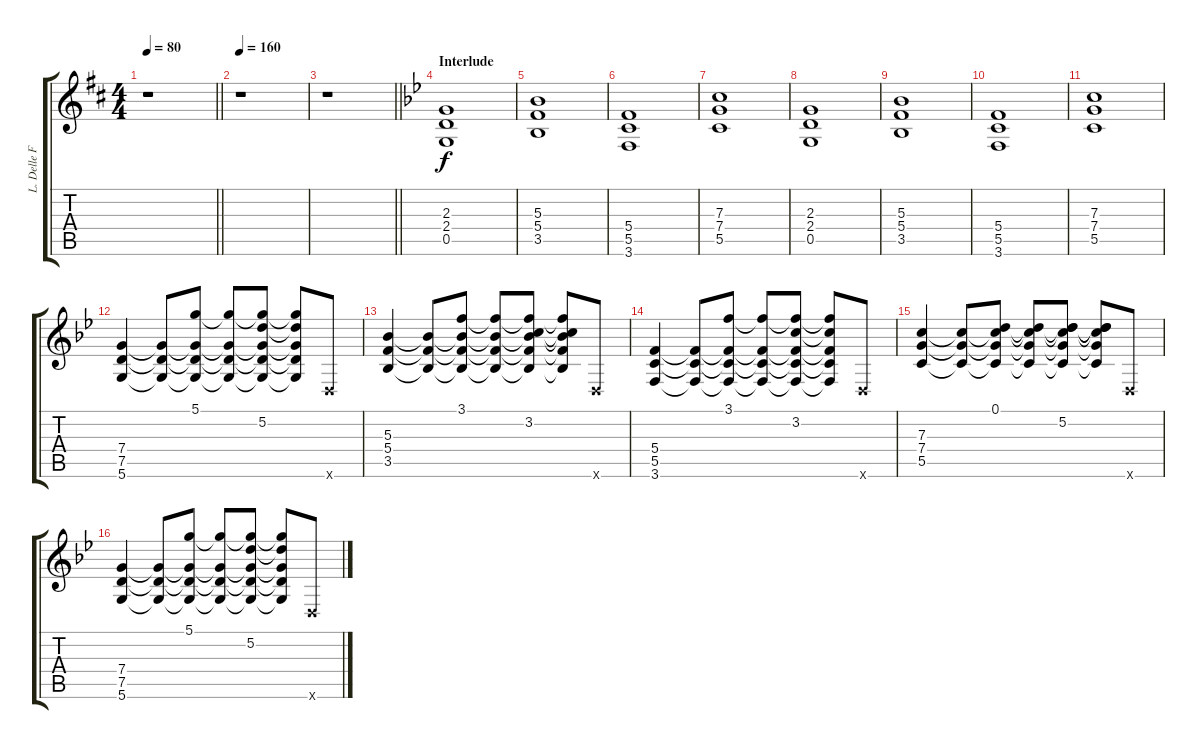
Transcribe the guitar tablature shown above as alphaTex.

\track ("L. Delle Fave (Dist. Guitar R)" "L. Delle F") {instrument overdrivenguitar}
\staff {score tabs}
\tuning (D4 A3 F3 C3 G2 D2) {hide}
\ts (4 4)
\tempo 80
\clef g2
\barLineRight lightlight
\ks bminor
r.1{dy f} |
\tempo 160
r.1 |
\barLineRight lightlight
r.1 |
\section ("" "Interlude")
\ks gminor
(2.3 2.4 0.5).1 |
(5.3 5.4 3.5).1 |
(5.4 5.5 3.6).1 |
(7.3 7.4 5.5).1 |
(2.3 2.4 0.5).1 |
(5.3 5.4 3.5).1 |
(5.4 5.5 3.6).1 |
(7.3 7.4 5.5).1 |
(7.4 7.5 5.6).4 (7.4{t} 7.5{t} 5.6{t}).8 (5.1 7.4{t} 7.5{t} 5.6{t}).8 (5.1{t} 7.4{t} 7.5{t} 5.6{t}).8 (5.1{t} 5.2 7.4{t} 7.5{t} 5.6{t}).8 (5.1{t} 5.2{t} 7.4{t} 7.5{t} 5.6{t}).8 0.6{x}.8 |
(5.3 5.4 3.5).4 (5.3{t} 5.4{t} 3.5{t}).8 (3.1 5.3{t} 5.4{t} 3.5{t}).8 (3.1{t} 5.3{t} 5.4{t} 3.5{t}).8 (3.1{t} 3.2 5.3{t} 5.4{t} 3.5{t}).8 (3.1{t} 3.2{t} 5.3{t} 5.4{t} 3.5{t}).8 0.6{x}.8 |
(5.4 5.5 3.6).4 (5.4{t} 5.5{t} 3.6{t}).8 (3.1 5.4{t} 5.5{t} 3.6{t}).8 (3.1{t} 5.4{t} 5.5{t} 3.6{t}).8 (3.1{t} 3.2 5.4{t} 5.5{t} 3.6{t}).8 (3.1{t} 3.2{t} 5.4{t} 5.5{t} 3.6{t}).8 0.6{x}.8 |
(7.3 7.4 5.5).4 (7.3{t} 7.4{t} 5.5{t}).8 (0.1 7.3{t} 7.4{t} 5.5{t}).8 (0.1{t} 7.3{t} 7.4{t} 5.5{t}).8 (0.1{t} 5.2 7.3{t} 7.4{t} 5.5{t}).8 (0.1{t} 5.2{t} 7.3{t} 7.4{t} 5.5{t}).8 0.6{x}.8 |
(7.4 7.5 5.6).4 (7.4{t} 7.5{t} 5.6{t}).8 (5.1 7.4{t} 7.5{t} 5.6{t}).8 (5.1{t} 7.4{t} 7.5{t} 5.6{t}).8 (5.1{t} 5.2 7.4{t} 7.5{t} 5.6{t}).8 (5.1{t} 5.2{t} 7.4{t} 7.5{t} 5.6{t}).8 0.6{x}.8
